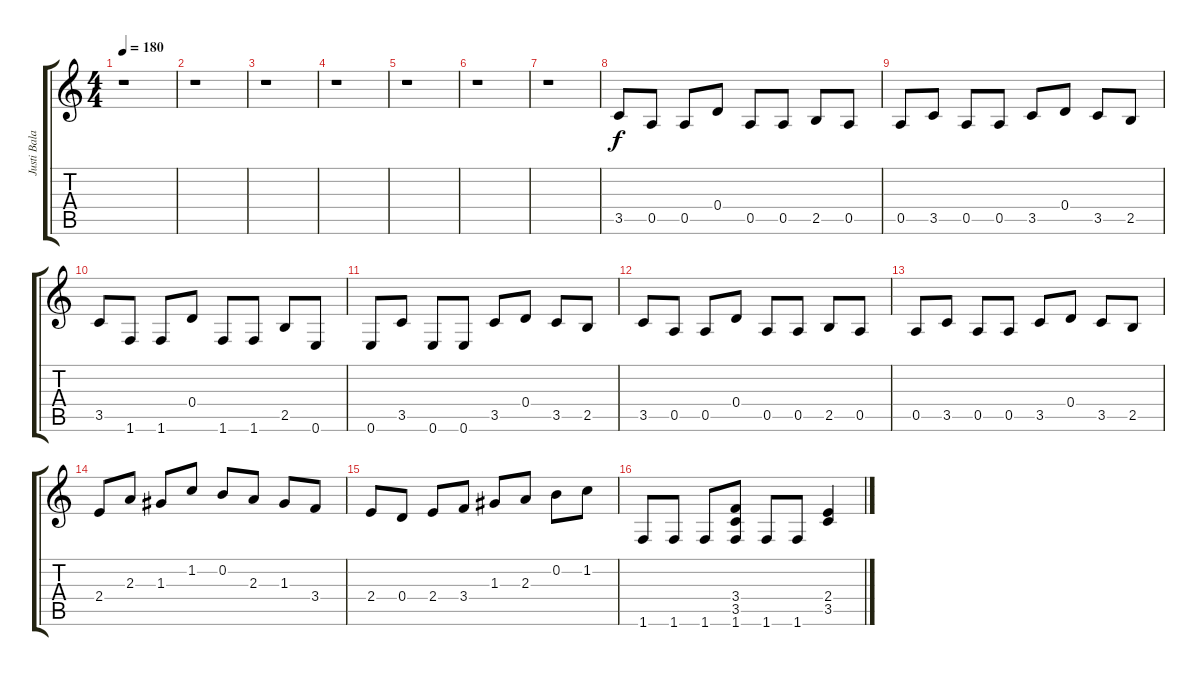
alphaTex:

\track ("Justi Bala" "Justi Bala") {instrument distortionguitar}
\staff {score tabs}
\tuning (E4 B3 G3 D3 A2 E2) {hide}
\ts (4 4)
\tempo 180
\clef g2
\ks c
r.1{dy f} |
r.1 |
r.1 |
r.1 |
r.1 |
r.1 |
r.1 |
3.5.8 0.5.8 0.5.8 0.4.8 0.5.8 0.5.8 2.5.8 0.5.8 |
0.5.8 3.5.8 0.5.8 0.5.8 3.5.8 0.4.8 3.5.8 2.5.8 |
3.5.8 1.6.8 1.6.8 0.4.8 1.6.8 1.6.8 2.5.8 0.6.8 |
0.6.8 3.5.8 0.6.8 0.6.8 3.5.8 0.4.8 3.5.8 2.5.8 |
3.5.8 0.5.8 0.5.8 0.4.8 0.5.8 0.5.8 2.5.8 0.5.8 |
0.5.8 3.5.8 0.5.8 0.5.8 3.5.8 0.4.8 3.5.8 2.5.8 |
2.4.8 2.3.8 1.3.8 1.2.8 0.2.8 2.3.8 1.3.8 3.4.8 |
2.4.8 0.4.8 2.4.8 3.4.8 1.3.8 2.3.8 0.2.8 1.2.8 |
1.6.8 1.6.8 1.6.8 (3.4 3.5 1.6).8 1.6.8 1.6.8 (2.4 3.5).4
